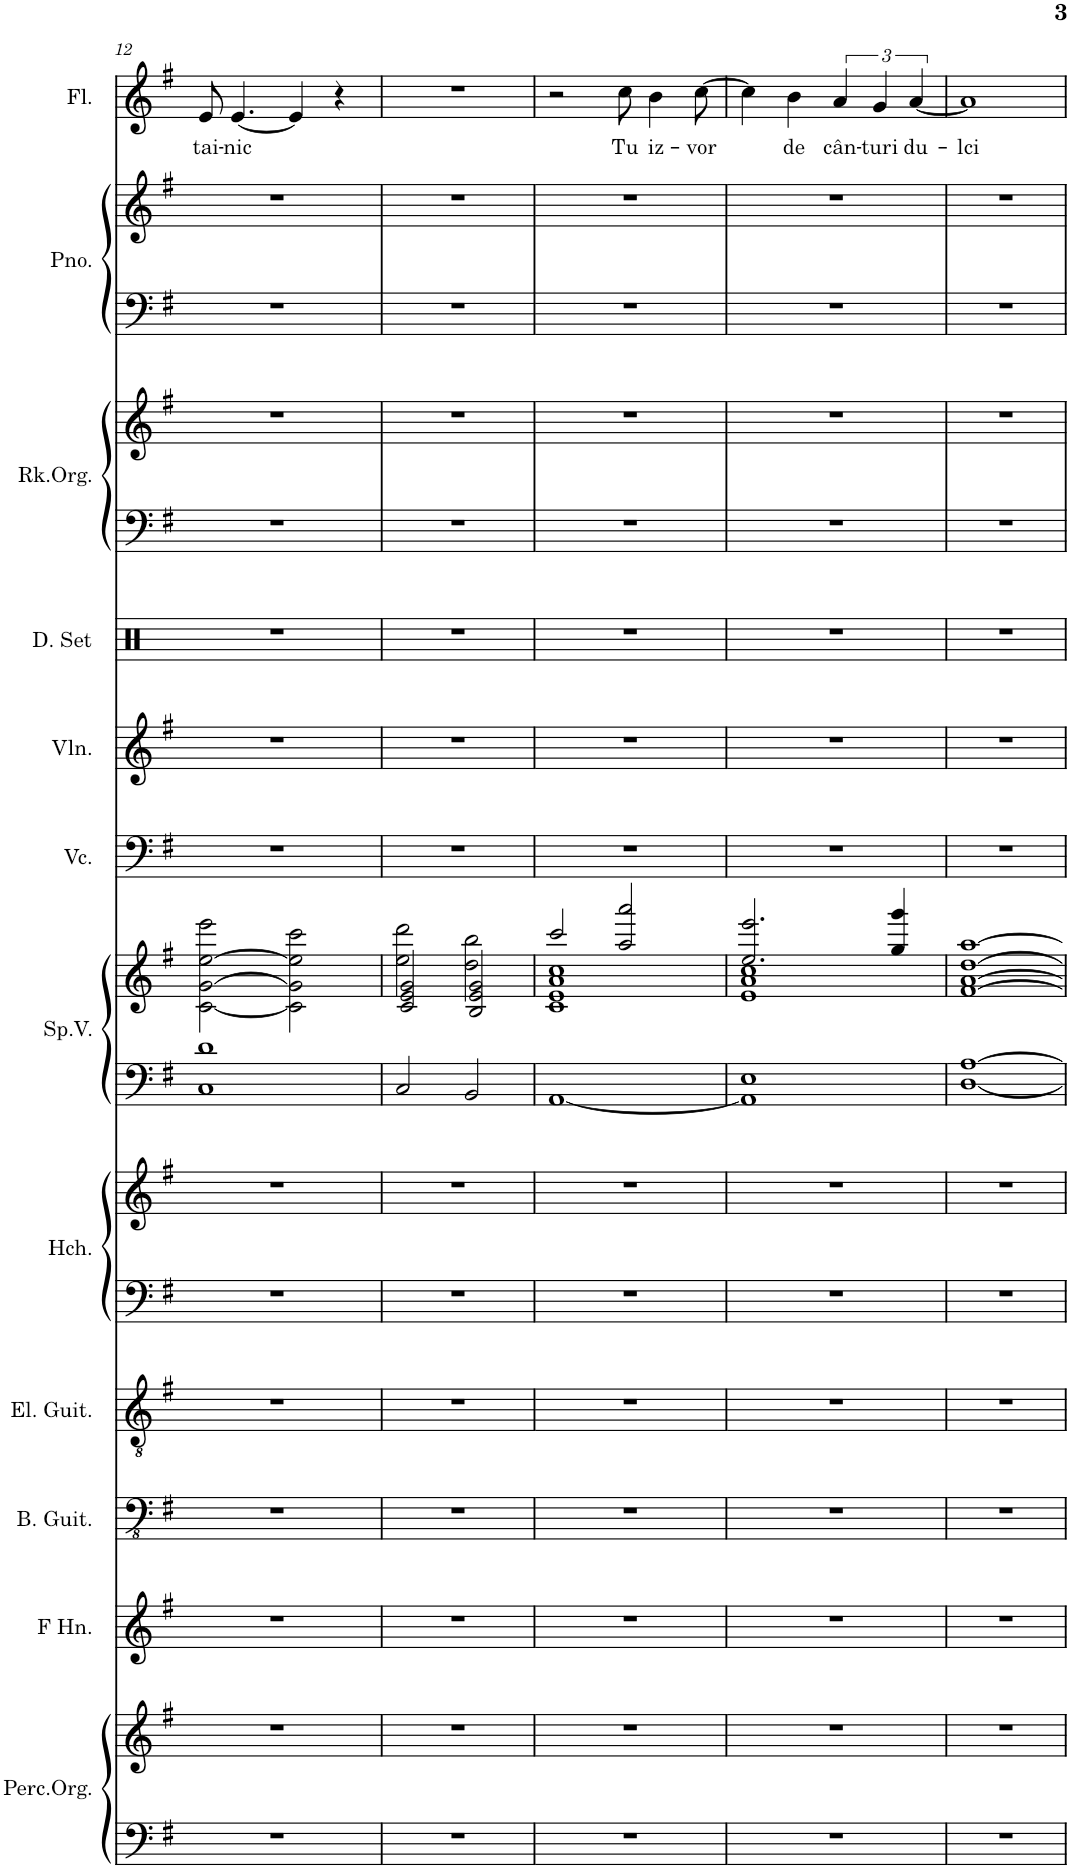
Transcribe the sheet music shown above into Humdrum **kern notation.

**kern	**kern	**kern	**kern	**kern	**kern	**kern	**kern	**kern	**kern	**kern	**kern	**kern	**kern	**kern	**kern	**kern	**text
*part12	*part12	*part11	*part10	*part9	*part8	*part8	*part7	*part7	*part6	*part5	*part4	*part3	*part3	*part2	*part2	*part1	*part1
*staff17	*staff16	*staff15	*staff14	*staff13	*staff12	*staff11	*staff10	*staff9	*staff8	*staff7	*staff6	*staff5	*staff4	*staff3	*staff2	*staff1	*staff1
*I"Perc.Organ	*	*I"Horn in F	*I"Bass Guitar	*I"Electric Guitar	*I"Harpsichord	*	*I"Space Voice	*	*I"Violoncello	*I"Violin	*I"Drumset	*I"Rock Organ	*	*I"Piano	*	*I"Flute	*
*I'Perc.Org.	*	*	*I'B. Guit.	*I'El. Guit.	*I'Hch.	*	*I'Sp.V.	*	*I'Vc.	*I'Vln.	*I'D. Set	*I'Rk.Org.	*	*I'Pno.	*	*I'Fl.	*
!!LO:PB:g=z
*clefF4	*clefG2	*clefG2	*clefFv4	*clefGv2	*clefF4	*clefG2	*clefF4	*clefG2	*clefF4	*clefG2	*clefX	*clefF4	*clefG2	*clefF4	*clefG2	*clefG2	*
*k[f#]	*k[f#]	*k[f#]	*k[f#]	*k[f#]	*k[f#]	*k[f#]	*k[f#]	*k[f#]	*k[f#]	*k[f#]	*k[]	*k[f#]	*k[f#]	*k[f#]	*k[f#]	*k[f#]	*
*M4/4	*M4/4	*M4/4	*M4/4	*M4/4	*M4/4	*M4/4	*M4/4	*M4/4	*M4/4	*M4/4	*M4/4	*M4/4	*M4/4	*M4/4	*M4/4	*M4/4	*
=12	=12	=12	=12	=12	=12	=12	=12	=12	=12	=12	=12	=12	=12	=12	=12	=12	=12
!	!	!	!	!	!	!	!	!	!	!	!	!	!	!	!	!	!LO:LY:b
1r	1r	1r	1r	1r	1r	1r	1C 1d	[2c\ [2g\ [2ee\ 2eee\	1r	1r	1r	1r	1r	1r	1r	8e/	tai-
!	!	!	!	!	!	!	!	!	!	!	!	!	!	!	!	!	!LO:LY:b
.	.	.	.	.	.	.	.	.	.	.	.	.	.	.	.	[4.e/	-nic
.	.	.	.	.	.	.	.	2c\] 2g\] 2ee\] 2ccc\	.	.	.	.	.	.	.	4e/]	.
.	.	.	.	.	.	.	.	.	.	.	.	.	.	.	.	4r	.
=13	=13	=13	=13	=13	=13	=13	=13	=13	=13	=13	=13	=13	=13	=13	=13	=13	=13
*	*	*	*	*	*	*	*	*^	*	*	*	*	*	*	*	*	*
1r	1r	1r	1r	1r	1r	1r	2C/	2c/ 2e/ 2g/	2ee\ 2ddd\	1r	1r	1r	1r	1r	1r	1r	1r	.
.	.	.	.	.	.	.	2BB/	2B/ 2e/ 2g/	2dd\ 2bb\	.	.	.	.	.	.	.	.	.
=14	=14	=14	=14	=14	=14	=14	=14	=14	=14	=14	=14	=14	=14	=14	=14	=14	=14	=14
1r	1r	1r	1r	1r	1r	1r	[1AA	2ccc/	1c 1e 1a 1cc	1r	1r	1r	1r	1r	1r	1r	2r	.
!	!	!	!	!	!	!	!	!	!	!	!	!	!	!	!	!	!	!LO:LY:b
.	.	.	.	.	.	.	.	2aa/ 2aaa/	.	.	.	.	.	.	.	.	8cc\	Tu
!	!	!	!	!	!	!	!	!	!	!	!	!	!	!	!	!	!	!LO:LY:b
.	.	.	.	.	.	.	.	.	.	.	.	.	.	.	.	.	4b\	iz-
!	!	!	!	!	!	!	!	!	!	!	!	!	!	!	!	!	!	!LO:LY:b
.	.	.	.	.	.	.	.	.	.	.	.	.	.	.	.	.	[8cc\	-vor
=15	=15	=15	=15	=15	=15	=15	=15	=15	=15	=15	=15	=15	=15	=15	=15	=15	=15	=15
1r	1r	1r	1r	1r	1r	1r	1AA] 1E	2.ee/ 2.eee/	1e 1a 1cc	1r	1r	1r	1r	1r	1r	1r	4cc\]	.
!	!	!	!	!	!	!	!	!	!	!	!	!	!	!	!	!	!	!LO:LY:b
.	.	.	.	.	.	.	.	.	.	.	.	.	.	.	.	.	4b\	de
!	!	!	!	!	!	!	!	!	!	!	!	!	!	!	!	!	!	!LO:LY:b
.	.	.	.	.	.	.	.	.	.	.	.	.	.	.	.	.	6a/	cân-
!	!	!	!	!	!	!	!	!	!	!	!	!	!	!	!	!	!	!LO:LY:b
.	.	.	.	.	.	.	.	.	.	.	.	.	.	.	.	.	6g/	-turi
.	.	.	.	.	.	.	.	4gg/ 4ggg/	.	.	.	.	.	.	.	.	.	.
!	!	!	!	!	!	!	!	!	!	!	!	!	!	!	!	!	!	!LO:LY:b
.	.	.	.	.	.	.	.	.	.	.	.	.	.	.	.	.	[6a/	du-
*	*	*	*	*	*	*	*	*v	*v	*	*	*	*	*	*	*	*	*
=16	=16	=16	=16	=16	=16	=16	=16	=16	=16	=16	=16	=16	=16	=16	=16	=16	=16
!	!	!	!	!	!	!	!	!	!	!	!	!	!	!	!	!	!LO:LY:b
1r	1r	1r	1r	1r	1r	1r	[1D [1A	[1f# [1a [1dd [1aa	1r	1r	1r	1r	1r	1r	1r	1a]	-lci
=	=	=	=	=	=	=	=	=	=	=	=	=	=	=	=	=	=
*-	*-	*-	*-	*-	*-	*-	*-	*-	*-	*-	*-	*-	*-	*-	*-	*-	*-
